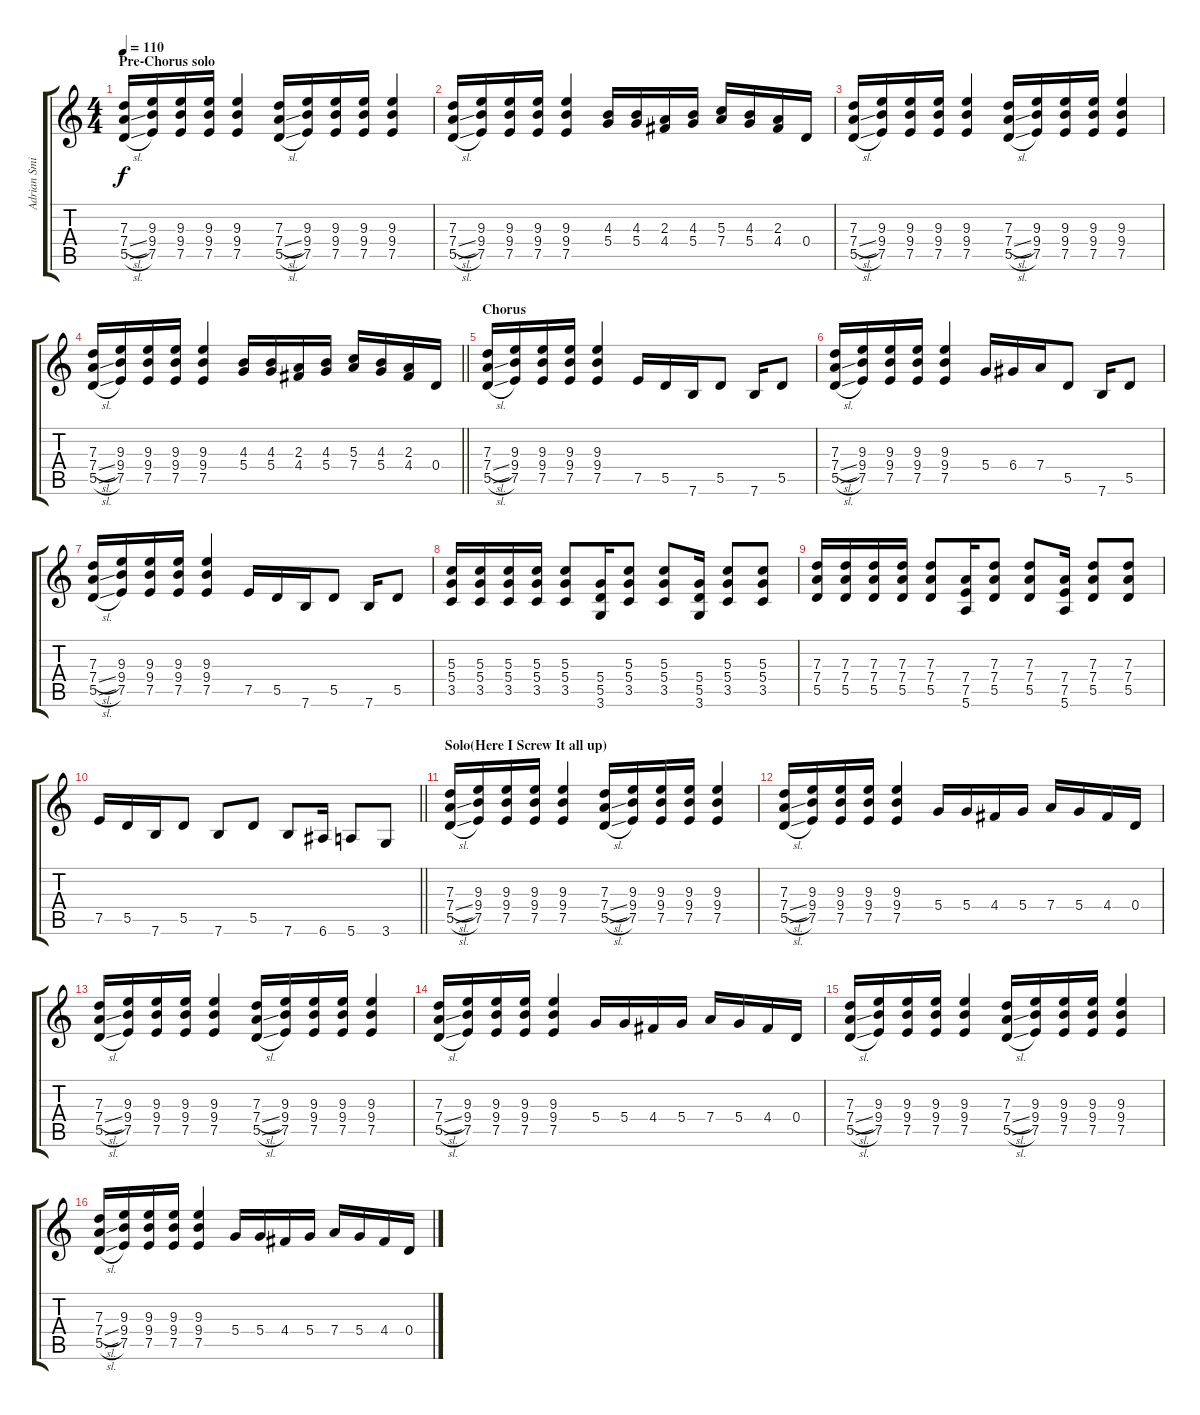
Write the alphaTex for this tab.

\track ("Adrian Smith" "Adrian Smi") {instrument distortionguitar}
\staff {score tabs}
\tuning (E4 B3 G3 D3 A2 E2) {hide}
\ts (4 4)
\section ("" "Pre-Chorus solo")
\tempo 110
\clef g2
\ks c
(7.3 7.4{sl} 5.5{sl}).16{dy f} (9.3 9.4 7.5).16 (9.3 9.4 7.5).16 (9.3 9.4 7.5).16 (9.3 9.4 7.5).4 (7.3 7.4{sl} 5.5{sl}).16 (9.3 9.4 7.5).16 (9.3 9.4 7.5).16 (9.3 9.4 7.5).16 (9.3 9.4 7.5).4 |
(7.3 7.4{sl} 5.5{sl}).16 (9.3 9.4 7.5).16 (9.3 9.4 7.5).16 (9.3 9.4 7.5).16 (9.3 9.4 7.5).4 (4.3 5.4).16 (4.3 5.4).16 (2.3 4.4).16 (4.3 5.4).16 (5.3 7.4).16 (4.3 5.4).16 (2.3 4.4).16 0.4.16 |
(7.3 7.4{sl} 5.5{sl}).16 (9.3 9.4 7.5).16 (9.3 9.4 7.5).16 (9.3 9.4 7.5).16 (9.3 9.4 7.5).4 (7.3 7.4{sl} 5.5{sl}).16 (9.3 9.4 7.5).16 (9.3 9.4 7.5).16 (9.3 9.4 7.5).16 (9.3 9.4 7.5).4 |
\barLineRight lightlight
(7.3 7.4{sl} 5.5{sl}).16 (9.3 9.4 7.5).16 (9.3 9.4 7.5).16 (9.3 9.4 7.5).16 (9.3 9.4 7.5).4 (4.3 5.4).16 (4.3 5.4).16 (2.3 4.4).16 (4.3 5.4).16 (5.3 7.4).16 (4.3 5.4).16 (2.3 4.4).16 0.4.16 |
\section ("" "Chorus")
(7.3 7.4{sl} 5.5{sl}).16 (9.3 9.4 7.5).16 (9.3 9.4 7.5).16 (9.3 9.4 7.5).16 (9.3 9.4 7.5).4 7.5.16 5.5.16 7.6.16 5.5.8 7.6.16 5.5.8 |
(7.3 7.4{sl} 5.5{sl}).16 (9.3 9.4 7.5).16 (9.3 9.4 7.5).16 (9.3 9.4 7.5).16 (9.3 9.4 7.5).4 5.4.16 6.4.16 7.4.16 5.5.8 7.6.16 5.5.8 |
(7.3 7.4{sl} 5.5{sl}).16 (9.3 9.4 7.5).16 (9.3 9.4 7.5).16 (9.3 9.4 7.5).16 (9.3 9.4 7.5).4 7.5.16 5.5.16 7.6.16 5.5.8 7.6.16 5.5.8 |
(5.3 5.4 3.5).16 (5.3 5.4 3.5).16 (5.3 5.4 3.5).16 (5.3 5.4 3.5).16 (5.3 5.4 3.5).8 (5.4 5.5 3.6).16 (5.3 5.4 3.5).8 (5.3 5.4 3.5).8 (5.4 5.5 3.6).16 (5.3 5.4 3.5).8 (5.3 5.4 3.5).8 |
(7.3 7.4 5.5).16 (7.3 7.4 5.5).16 (7.3 7.4 5.5).16 (7.3 7.4 5.5).16 (7.3 7.4 5.5).8 (7.4 7.5 5.6).16 (7.3 7.4 5.5).8 (7.3 7.4 5.5).8 (7.4 7.5 5.6).16 (7.3 7.4 5.5).8 (7.3 7.4 5.5).8 |
\barLineRight lightlight
7.5.16 5.5.16 7.6.16 5.5.8 7.6.8 5.5.8 7.6.8 6.6.16 5.6.8 3.6.8 |
\section ("" "Solo(Here I Screw It all up)")
(7.3 7.4{sl} 5.5{sl}).16 (9.3 9.4 7.5).16 (9.3 9.4 7.5).16 (9.3 9.4 7.5).16 (9.3 9.4 7.5).4 (7.3 7.4{sl} 5.5{sl}).16 (9.3 9.4 7.5).16 (9.3 9.4 7.5).16 (9.3 9.4 7.5).16 (9.3 9.4 7.5).4 |
(7.3 7.4{sl} 5.5{sl}).16 (9.3 9.4 7.5).16 (9.3 9.4 7.5).16 (9.3 9.4 7.5).16 (9.3 9.4 7.5).4 5.4.16 5.4.16 4.4.16 5.4.16 7.4.16 5.4.16 4.4.16 0.4.16 |
(7.3 7.4{sl} 5.5{sl}).16 (9.3 9.4 7.5).16 (9.3 9.4 7.5).16 (9.3 9.4 7.5).16 (9.3 9.4 7.5).4 (7.3 7.4{sl} 5.5{sl}).16 (9.3 9.4 7.5).16 (9.3 9.4 7.5).16 (9.3 9.4 7.5).16 (9.3 9.4 7.5).4 |
(7.3 7.4{sl} 5.5{sl}).16 (9.3 9.4 7.5).16 (9.3 9.4 7.5).16 (9.3 9.4 7.5).16 (9.3 9.4 7.5).4 5.4.16 5.4.16 4.4.16 5.4.16 7.4.16 5.4.16 4.4.16 0.4.16 |
(7.3 7.4{sl} 5.5{sl}).16 (9.3 9.4 7.5).16 (9.3 9.4 7.5).16 (9.3 9.4 7.5).16 (9.3 9.4 7.5).4 (7.3 7.4{sl} 5.5{sl}).16 (9.3 9.4 7.5).16 (9.3 9.4 7.5).16 (9.3 9.4 7.5).16 (9.3 9.4 7.5).4 |
(7.3 7.4{sl} 5.5{sl}).16 (9.3 9.4 7.5).16 (9.3 9.4 7.5).16 (9.3 9.4 7.5).16 (9.3 9.4 7.5).4 5.4.16 5.4.16 4.4.16 5.4.16 7.4.16 5.4.16 4.4.16 0.4.16
